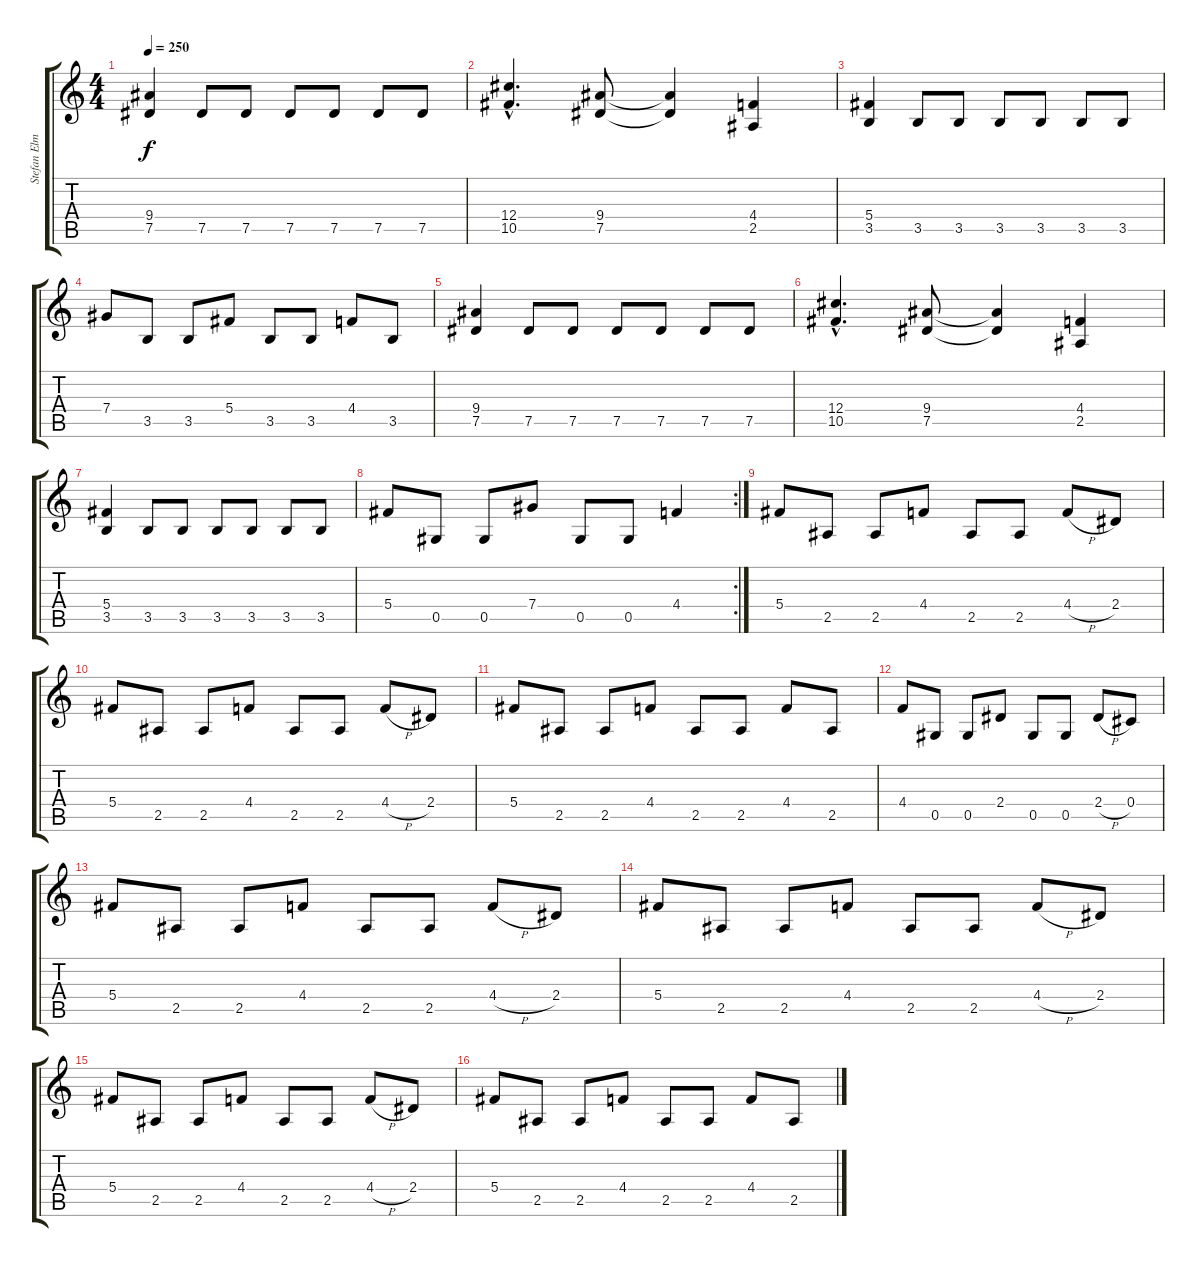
\track ("Stefan Elmgren (Rhythm Guitar)" "Stefan Elm") {instrument distortionguitar}
\staff {score tabs}
\tuning (Eb4 Bb3 Gb3 Db3 Ab2 Eb2) {hide}
\ts (4 4)
\tempo 250
\clef g2
\ks c
(9.4 7.5).4{dy f} 7.5.8 7.5.8 7.5.8 7.5.8 7.5.8 7.5.8 |
(12.4{hac} 10.5{hac}).4{d} (9.4 7.5).8 (9.4{t} 7.5{t}).4 (4.4 2.5).4 |
(5.4 3.5).4 3.5.8 3.5.8 3.5.8 3.5.8 3.5.8 3.5.8 |
7.4.8 3.5.8 3.5.8 5.4.8 3.5.8 3.5.8 4.4.8 3.5.8 |
(9.4 7.5).4 7.5.8 7.5.8 7.5.8 7.5.8 7.5.8 7.5.8 |
(12.4{hac} 10.5{hac}).4{d} (9.4 7.5).8 (9.4{t} 7.5{t}).4 (4.4 2.5).4 |
(5.4 3.5).4 3.5.8 3.5.8 3.5.8 3.5.8 3.5.8 3.5.8 |
\rc 2
5.4.8 0.5.8 0.5.8 7.4.8 0.5.8 0.5.8 4.4.4 |
5.4.8 2.5.8 2.5.8 4.4.8 2.5.8 2.5.8 4.4{h}.8 2.4.8 |
5.4.8 2.5.8 2.5.8 4.4.8 2.5.8 2.5.8 4.4{h}.8 2.4.8 |
5.4.8 2.5.8 2.5.8 4.4.8 2.5.8 2.5.8 4.4.8 2.5.8 |
4.4.8 0.5.8 0.5.8 2.4.8 0.5.8 0.5.8 2.4{h}.8 0.4.8 |
5.4.8 2.5.8 2.5.8 4.4.8 2.5.8 2.5.8 4.4{h}.8 2.4.8 |
5.4.8 2.5.8 2.5.8 4.4.8 2.5.8 2.5.8 4.4{h}.8 2.4.8 |
5.4.8 2.5.8 2.5.8 4.4.8 2.5.8 2.5.8 4.4{h}.8 2.4.8 |
5.4.8 2.5.8 2.5.8 4.4.8 2.5.8 2.5.8 4.4.8 2.5.8
